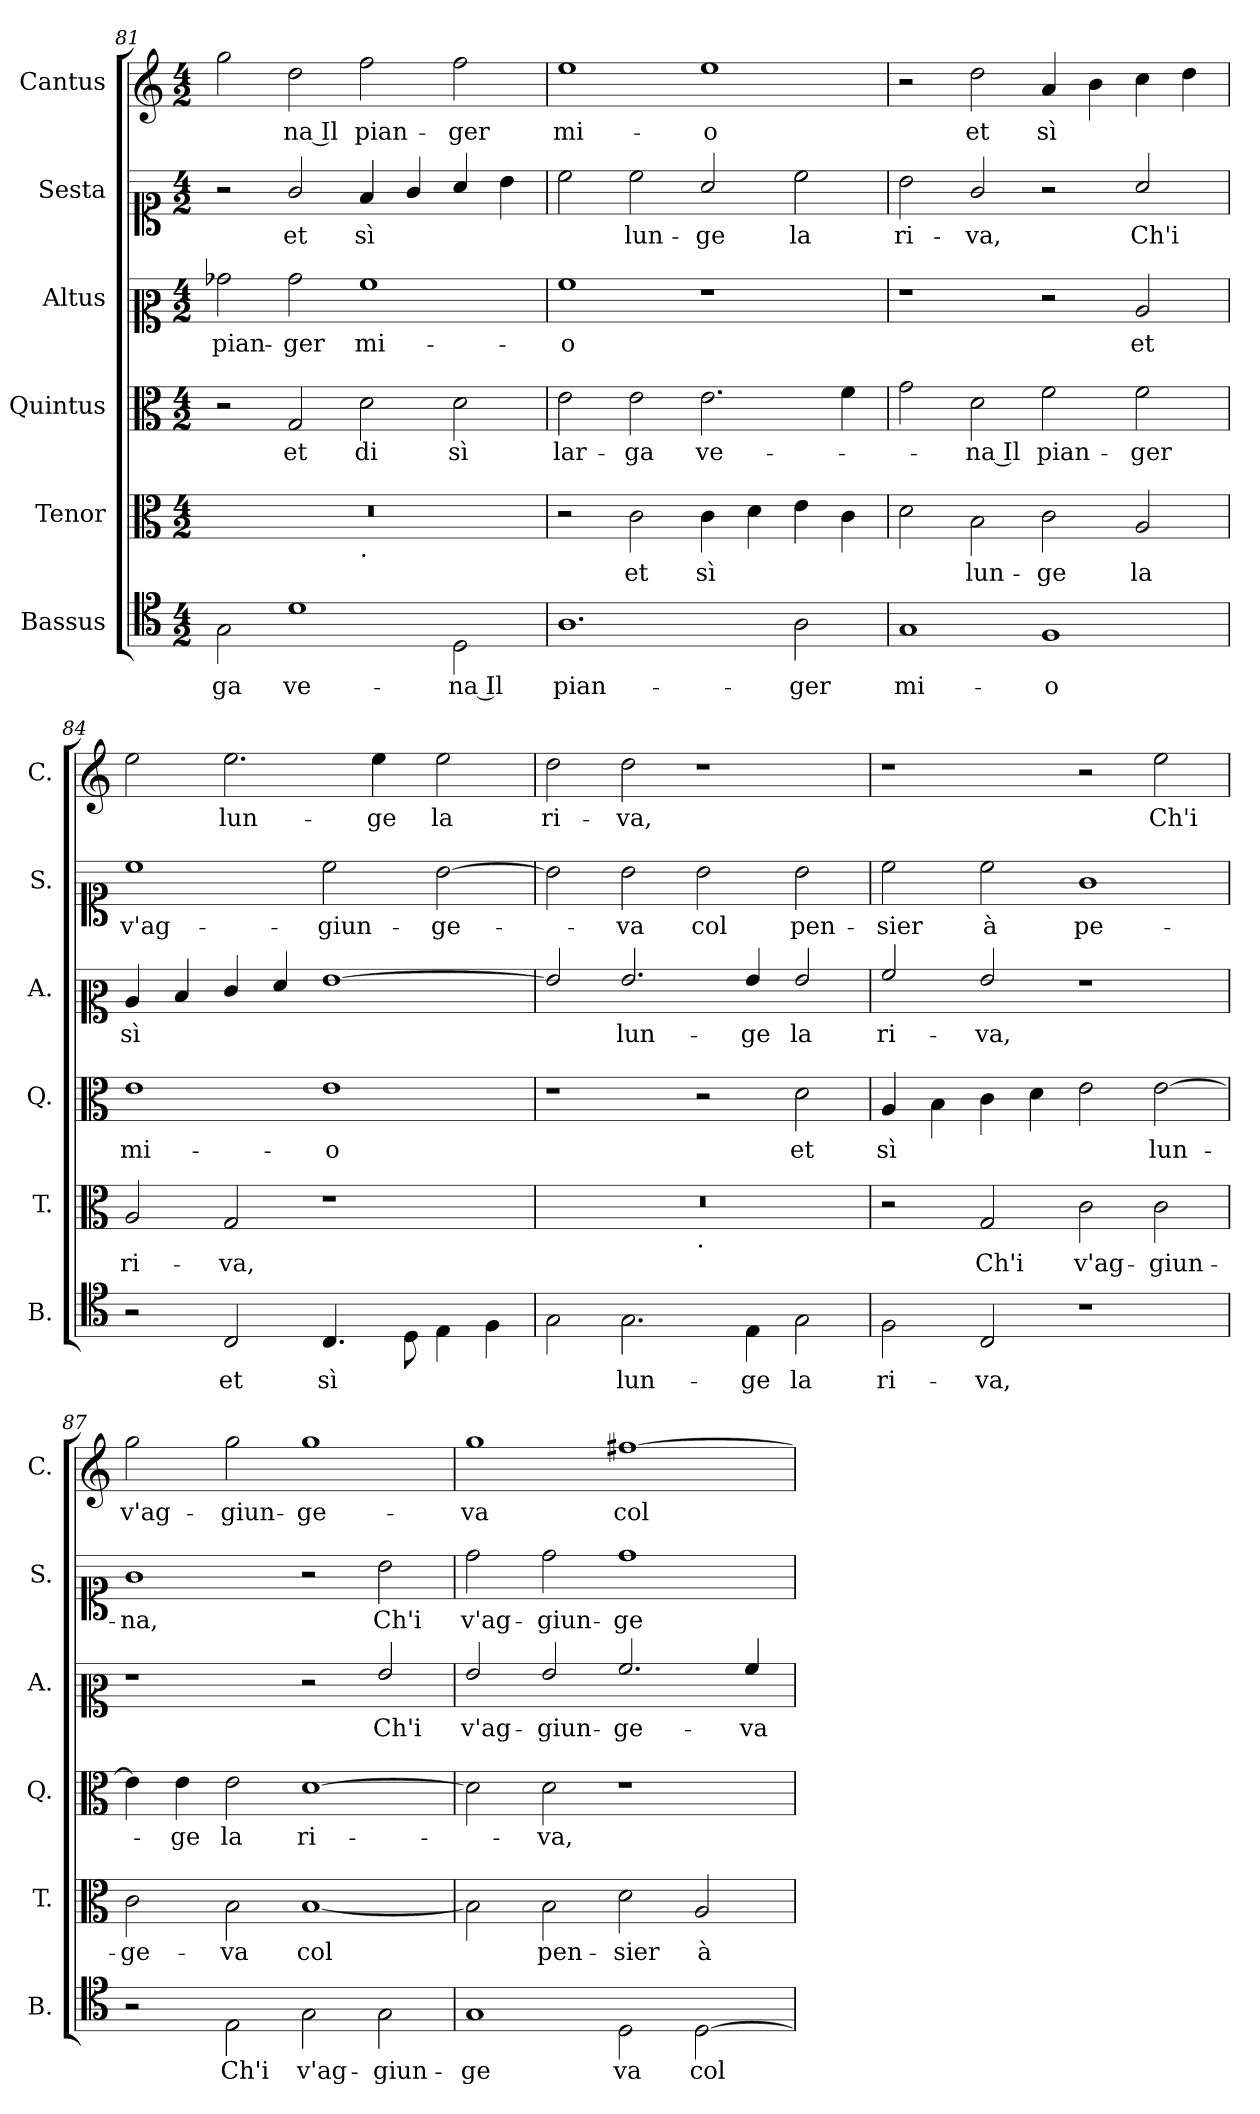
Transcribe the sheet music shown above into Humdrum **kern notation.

**kern	**text	**kern	**text	**kern	**text	**kern	**text	**kern	**text	**kern	**text
*part6	*part6	*part5	*part5	*part4	*part4	*part3	*part3	*part2	*part2	*part1	*part1
*staff6	*staff6	*staff5	*staff5	*staff4	*staff4	*staff3	*staff3	*staff2	*staff2	*staff1	*staff1
*I"Bassus	*	*I"Tenor	*	*I"Quintus	*	*I"Altus	*	*I"Sesta	*	*I"Cantus	*
*I'B.	*	*I'T.	*	*I'Q.	*	*I'A.	*	*I'S.	*	*I'C.	*
!!LO:LB:g=z
*clefC4	*	*clefC3	*	*clefC3	*	*clefC2	*	*clefC1	*	*clefG2	*
*k[]	*	*k[]	*	*k[]	*	*k[]	*	*k[]	*	*k[]	*
*M4/2	*	*M4/2	*	*M4/2	*	*M4/2	*	*M4/2	*	*M4/2	*
=81	=81	=81	=81	=81	=81	=81	=81	=81	=81	=81	=81
!	!LO:LY:b	!	!	!	!	!	!LO:LY:b	!	!	!	!
*	*	*^	*	*	*	*	*	*	*	*	*
2G\	-ga	0r	1ryy	.	2r	.	2b-X\	pian-	2r	.	2gg\	.
!	!LO:LY:b	!	!	!	!	!LO:LY:b	!	!LO:LY:b	!	!LO:LY:b	!	!LO:LY:b
1d	ve-	.	.	.	2G/	et	2b-\	-ger	2g/	et	2dd\	-na Il
!	!	!	!LO:TX:b:t=.	!	!	!	!	!	!	!	!	!
!	!	!	!	!	!	!LO:LY:b	!	!LO:LY:b	!	!LO:LY:b	!	!LO:LY:b
.	.	.	1ryy	.	2d\	di	1a	mi-	4f/	sì	2ff\	pian-
.	.	.	.	.	.	.	.	.	4g/	.	.	.
!	!LO:LY:b	!	!	!	!	!LO:LY:b	!	!	!	!	!	!LO:LY:b
2D\	-na Il	.	.	.	2d\	sì	.	.	4a/	.	2ff\	-ger
.	.	.	.	.	.	.	.	.	4b\	.	.	.
=82	=82	=82	=82	=82	=82	=82	=82	=82	=82	=82	=82	=82
!	!LO:LY:b	!	!	!	!	!LO:LY:b	!	!LO:LY:b	!	!	!	!LO:LY:b
*	*	*v	*v	*	*	*	*	*	*	*	*	*
1.A	pian-	2r	.	2e\	lar-	1a	-o	2cc\	.	1ee	mi-
!	!	!	!LO:LY:b	!	!LO:LY:b	!	!	!	!LO:LY:b	!	!
.	.	2c\	et	2e\	-ga	.	.	2cc\	lun-	.	.
!	!	!	!LO:LY:b	!	!LO:LY:b	!	!	!	!LO:LY:b	!	!LO:LY:b
.	.	4c\	sì	2.e\	ve-	1r	.	2a/	-ge	1ee	-o
.	.	4d\	.	.	.	.	.	.	.	.	.
!	!LO:LY:b	!	!	!	!	!	!	!	!LO:LY:b	!	!
2A\	-ger	4e\	.	.	.	.	.	2cc\	la	.	.
.	.	4c\	.	4f\	.	.	.	.	.	.	.
=83	=83	=83	=83	=83	=83	=83	=83	=83	=83	=83	=83
!	!LO:LY:b	!	!	!	!	!	!	!	!LO:LY:b	!	!
1G	mi-	2d\	.	2g\	.	1r	.	2b\	ri-	2r	.
!	!	!	!LO:LY:b	!	!LO:LY:b	!	!	!	!LO:LY:b	!	!LO:LY:b
.	.	2B\	lun-	2d\	-na Il	.	.	2g/	-va,	2dd\	et
!	!LO:LY:b	!	!LO:LY:b	!	!LO:LY:b	!	!	!	!	!	!LO:LY:b
1F	-o	2c\	-ge	2f\	pian-	2r	.	2r	.	4a/	sì
.	.	.	.	.	.	.	.	.	.	4b\	.
!	!	!	!LO:LY:b	!	!LO:LY:b	!	!LO:LY:b	!	!LO:LY:b	!	!
.	.	2A/	la	2f\	-ger	2c/	et	2a/	Ch'i	4cc\	.
.	.	.	.	.	.	.	.	.	.	4dd\	.
=84	=84	=84	=84	=84	=84	=84	=84	=84	=84	=84	=84
!	!	!	!LO:LY:b	!	!LO:LY:b	!	!LO:LY:b	!	!LO:LY:b	!	!
2r	.	2A/	ri-	1e	mi-	4c/	sì	1cc	v'ag-	2ee\	.
.	.	.	.	.	.	4d/	.	.	.	.	.
!	!LO:LY:b	!	!LO:LY:b	!	!	!	!	!	!	!	!LO:LY:b
2C/	et	2G/	-va,	.	.	4e/	.	.	.	2.ee\	lun-
.	.	.	.	.	.	4f/	.	.	.	.	.
!	!LO:LY:b	!	!	!	!LO:LY:b	!	!	!	!LO:LY:b	!	!
4.C/	sì	1r	.	1e	-o	[1g	.	2cc\	-giun-	.	.
!	!	!	!	!	!	!	!	!	!	!	!LO:LY:b
.	.	.	.	.	.	.	.	.	.	4ee\	-ge
8D\	.	.	.	.	.	.	.	.	.	.	.
!	!	!	!	!	!	!	!	!	!LO:LY:b	!	!LO:LY:b
4E\	.	.	.	.	.	.	.	[2b\	-ge-	2ee\	la
4F\	.	.	.	.	.	.	.	.	.	.	.
=85	=85	=85	=85	=85	=85	=85	=85	=85	=85	=85	=85
!	!	!	!	!	!	!	!	!	!	!	!LO:LY:b
*	*	*^	*	*	*	*	*	*	*	*	*
2G\	.	0r	1ryy	.	1r	.	2g/]	.	2b\]	.	2dd\	ri-
!	!LO:LY:b	!	!	!	!	!	!	!LO:LY:b	!	!LO:LY:b	!	!LO:LY:b
2.G\	lun-	.	.	.	.	.	2.g/	lun-	2b\	-va	2dd\	-va,
!	!	!	!LO:TX:b:t=.	!	!	!	!	!	!	!	!	!
!	!	!	!	!	!	!	!	!	!	!LO:LY:b	!	!
.	.	.	1ryy	.	2r	.	.	.	2b\	col	1r	.
!	!LO:LY:b	!	!	!	!	!	!	!LO:LY:b	!	!	!	!
4E\	-ge	.	.	.	.	.	4g/	-ge	.	.	.	.
!	!LO:LY:b	!	!	!	!	!LO:LY:b	!	!LO:LY:b	!	!LO:LY:b	!	!
2G\	la	.	.	.	2d\	et	2g/	la	2b\	pen-	.	.
!!LO:PB:g=z
=86	=86	=86	=86	=86	=86	=86	=86	=86	=86	=86	=86	=86
!	!LO:LY:b	!	!	!	!	!LO:LY:b	!	!LO:LY:b	!	!LO:LY:b	!	!
*	*	*v	*v	*	*	*	*	*	*	*	*	*
2F\	ri-	2r	.	4A/	sì	2a/	ri-	2cc\	-sier	1r	.
.	.	.	.	4B\	.	.	.	.	.	.	.
!	!LO:LY:b	!	!LO:LY:b	!	!	!	!LO:LY:b	!	!LO:LY:b	!	!
2C/	-va,	2G/	Ch'i	4c\	.	2g/	-va,	2cc\	à	.	.
.	.	.	.	4d\	.	.	.	.	.	.	.
!	!	!	!LO:LY:b	!	!	!	!	!	!LO:LY:b	!	!
1r	.	2c\	v'ag-	2e\	.	1r	.	1g	pe-	2r	.
!	!	!	!LO:LY:b	!	!LO:LY:b	!	!	!	!	!	!LO:LY:b
.	.	2c\	-giun-	[2e\	lun-	.	.	.	.	2ee\	Ch'i
=87	=87	=87	=87	=87	=87	=87	=87	=87	=87	=87	=87
!	!	!	!LO:LY:b	!	!	!	!	!	!LO:LY:b	!	!LO:LY:b
2r	.	2c\	-ge-	4e\]	.	1r	.	1g	-na,	2gg\	v'ag-
!	!	!	!	!	!LO:LY:b	!	!	!	!	!	!
.	.	.	.	4e\	-ge	.	.	.	.	.	.
!	!LO:LY:b	!	!LO:LY:b	!	!LO:LY:b	!	!	!	!	!	!LO:LY:b
2E\	Ch'i	2B\	-va	2e\	la	.	.	.	.	2gg\	-giun-
!	!LO:LY:b	!	!LO:LY:b	!	!LO:LY:b	!	!	!	!	!	!LO:LY:b
2G\	v'ag-	[1B	col	[1d	ri-	2r	.	2r	.	1gg	-ge-
!	!LO:LY:b	!	!	!	!	!	!LO:LY:b	!	!LO:LY:b	!	!
2G\	-giun-	.	.	.	.	2g/	Ch'i	2b\	Ch'i	.	.
=88	=88	=88	=88	=88	=88	=88	=88	=88	=88	=88	=88
!	!LO:LY:b	!	!	!	!	!	!LO:LY:b	!	!LO:LY:b	!	!LO:LY:b
1G	-ge	2B\]	.	2d\]	.	2g/	v'ag-	2dd\	v'ag-	1gg	-va
!	!	!	!LO:LY:b	!	!LO:LY:b	!	!LO:LY:b	!	!LO:LY:b	!	!
.	.	2B\	pen-	2d\	-va,	2g/	-giun-	2dd\	-giun-	.	.
!	!LO:LY:b	!	!LO:LY:b	!	!	!	!LO:LY:b	!	!LO:LY:b	!	!LO:LY:b
2D\	va	2d\	-sier	1r	.	2.a/	-ge-	1dd	-ge-	[1ff#X	col
!	!LO:LY:b	!	!LO:LY:b	!	!	!	!	!	!	!	!
[2D\	col	2A/	à	.	.	.	.	.	.	.	.
!	!	!	!	!	!	!	!LO:LY:b	!	!	!	!
.	.	.	.	.	.	4a/	-va	.	.	.	.
=	=	=	=	=	=	=	=	=	=	=	=
*-	*-	*-	*-	*-	*-	*-	*-	*-	*-	*-	*-
